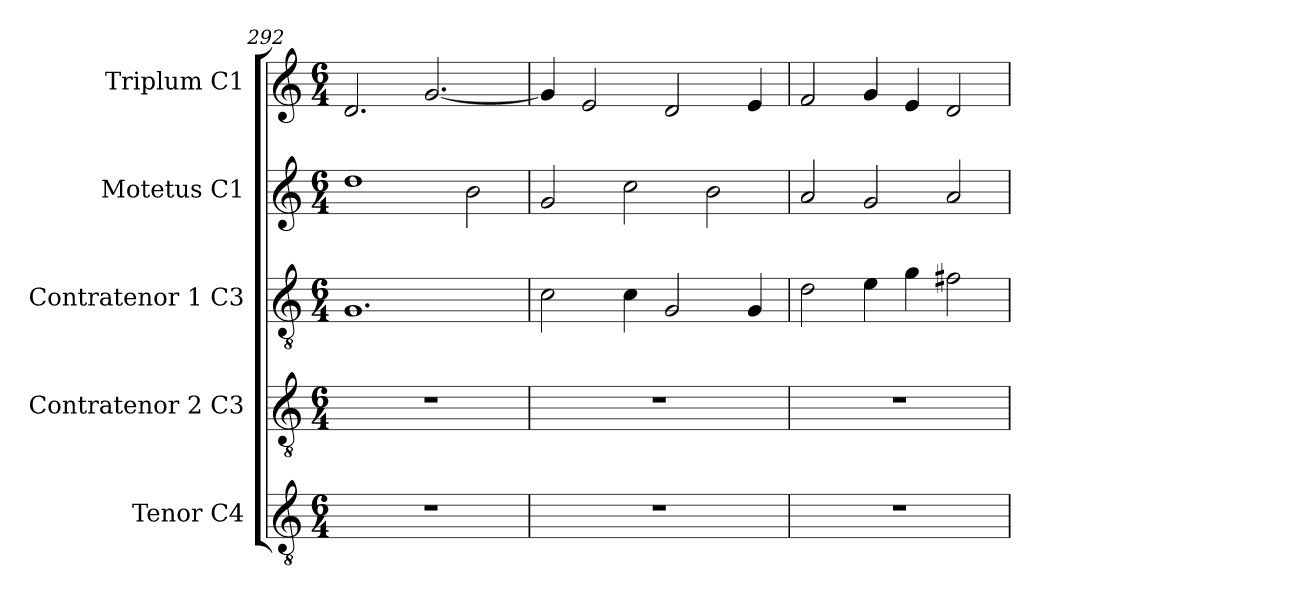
**kern	**kern	**kern	**text	**kern	**text	**kern	**text
*part5	*part4	*part3	*part3	*part2	*part2	*part1	*part1
*staff5	*staff4	*staff3	*staff3	*staff2	*staff2	*staff1	*staff1
*I"Tenor  C4	*I"Contratenor 2  C3	*I"Contratenor 1  C3	*	*I"Motetus  C1	*	*I"Triplum  C1	*
*I'T	*I'Ct2	*I'Ct1	*	*I'Mot	*	*I'Tr	*
!!LO:LB:g=z
*clefGv2	*clefGv2	*clefGv2	*	*clefG2	*	*clefG2	*
*k[]	*k[]	*k[]	*	*k[]	*	*k[]	*
*C:	*C:	*C:	*	*C:	*	*C:	*
*M6/4	*M6/4	*M6/4	*	*M6/4	*	*M6/4	*
=292	=292	=292	=292	=292	=292	=292	=292
!	!	!	!LO:LY:b:cj	!	!LO:LY:b:cj	!	!LO:LY:b:cj
1.r	1.r	1.G	.	1dd	.	2.d/	--
!	!	!	!	!	!	!	!LO:LY:b:cj
.	.	.	.	.	.	[<2.g/	--
!	!	!	!	!	!LO:LY:b:cj	!	!
.	.	.	.	2b\	.	.	.
=293	=293	=293	=293	=293	=293	=293	=293
!	!	!	!LO:LY:b:cj	!	!LO:LY:b:cj	!	!LO:LY:b:cj
1.r	1.r	2c\	.	2g/	.	4g/]	--
!	!	!	!	!	!	!	!LO:LY:b:cj
.	.	.	.	.	.	2e/	--
!	!	!	!LO:LY:b:cj	!	!LO:LY:b:cj	!	!
.	.	4c\	.	2cc\	.	.	.
!	!	!	!LO:LY:b:cj	!	!	!	!LO:LY:b:cj
.	.	2G/	.	.	.	2d/	--
!	!	!	!	!	!LO:LY:b:cj	!	!
.	.	.	.	2b\	.	.	.
!	!	!	!LO:LY:b:cj	!	!	!	!LO:LY:b:cj
.	.	4G/	.	.	.	4e/	--
=294	=294	=294	=294	=294	=294	=294	=294
!	!	!	!LO:LY:b:cj	!	!LO:LY:b:cj	!	!LO:LY:b:cj
1.r	1.r	2d\	.	2a/	.	2f/	--
!	!	!	!LO:LY:b:cj	!	!LO:LY:b:cj	!	!LO:LY:b:cj
.	.	4e\	.	2g/	.	4g/	--
!	!	!	!LO:LY:b:cj	!	!	!	!LO:LY:b:cj
.	.	4g\	.	.	.	4e/	--
!	!	!	!LO:LY:b:cj	!	!LO:LY:b:cj	!	!LO:LY:b:cj
.	.	2f#\	.	2a/	.	2d/	--
=	=	=	=	=	=	=	=
*-	*-	*-	*-	*-	*-	*-	*-
